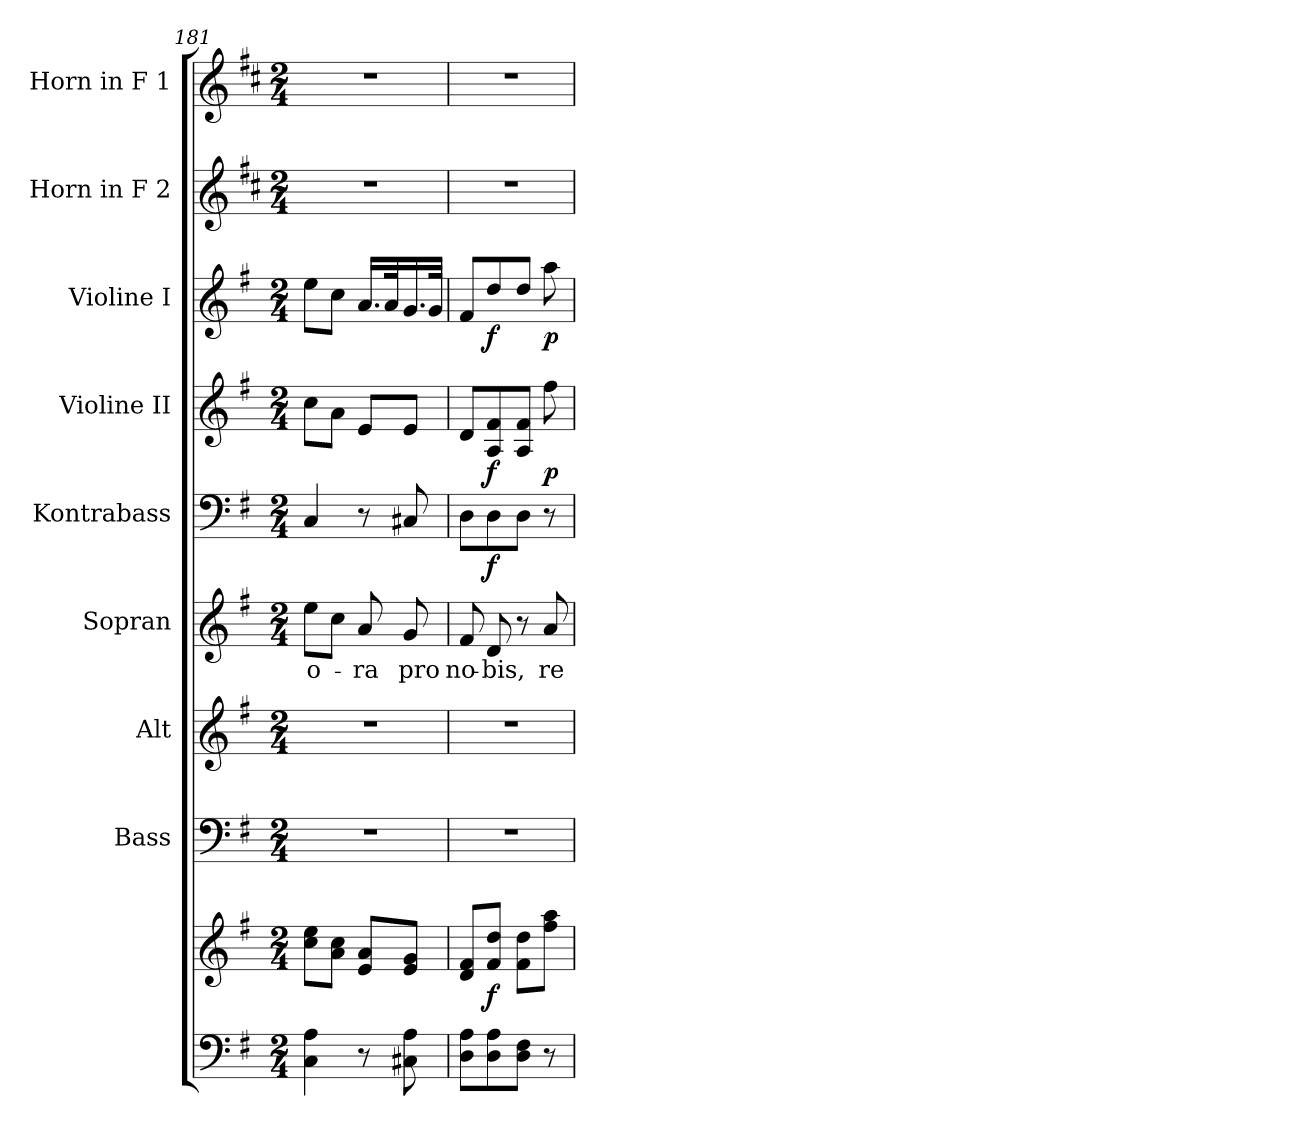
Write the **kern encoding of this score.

**kern	**kern	**dynam	**kern	**kern	**kern	**text	**kern	**dynam	**kern	**dynam	**kern	**dynam	**kern	**kern
*part9	*part9	*part9	*part8	*part7	*part6	*part6	*part5	*part5	*part4	*part4	*part3	*part3	*part2	*part1
*staff10	*staff9	*staff9/10	*staff8	*staff7	*staff6	*staff6	*staff5	*staff5	*staff4	*staff4	*staff3	*staff3	*staff2	*staff1
*	*	*	*I"Bass	*I"Alt	*I"Sopran	*	*I"Kontrabass	*	*I"Violine II	*	*I"Violine I	*	*I"Horn in F 2	*I"Horn in F 1
*	*	*	*I'B.	*I'A.	*I'S.	*	*I'Kb.	*	*I'Vl. II	*	*I'Vl. I	*	*I'Hrn. 2	*I'Hrn. 1
*clefF4	*clefG2	*	*clefF4	*clefG2	*clefG2	*	*clefF4	*	*clefG2	*	*clefG2	*	*clefG2	*clefG2
*	*	*	*	*	*	*	*ITrd7c12	*	*	*	*	*	*ITrd4c7	*ITrd4c7
*k[f#]	*k[f#]	*	*k[f#]	*k[f#]	*k[f#]	*	*k[f#]	*	*k[f#]	*	*k[f#]	*	*k[f#]	*k[f#]
*G:	*G:	*	*G:	*G:	*G:	*	*G:	*	*G:	*	*G:	*	*G:	*G:
*M2/4	*M2/4	*	*M2/4	*M2/4	*M2/4	*	*M2/4	*	*M2/4	*	*M2/4	*	*M2/4	*M2/4
=181	=181	=181	=181	=181	=181	=181	=181	=181	=181	=181	=181	=181	=181	=181
!	!	!	!	!	!	!LO:LY:b	!	!	!	!	!	!	!	!
4C\ 4A\	8cc\ 8ee\L	.	2r	2r	8ee\L	o-	4CC/	.	8cc\L	.	8ee\L	.	2r	2r
.	8a\ 8cc\J	.	.	.	8cc\J	.	.	.	8a\J	.	8cc\J	.	.	.
!	!	!	!	!	!	!LO:LY:b	!	!	!	!	!	!	!	!
8r	8e/ 8a/L	.	.	.	8a/	-ra	8r	.	8e/L	.	16.a/LL	.	.	.
.	.	.	.	.	.	.	.	.	.	.	32a/k	.	.	.
!	!	!	!	!	!	!LO:LY:b	!	!	!	!	!	!	!	!
8C#X\ 8A\	8e/ 8g/J	.	.	.	8g/	pro	8CC#X/	.	8e/J	.	16.g/	.	.	.
.	.	.	.	.	.	.	.	.	.	.	32g/JJk	.	.	.
=182	=182	=182	=182	=182	=182	=182	=182	=182	=182	=182	=182	=182	=182	=182
!	!	!	!	!	!	!LO:LY:b	!	!	!	!	!	!	!	!
8D\ 8A\L	8d/ 8f#/L	.	2r	2r	8f#/	no-	8DD\L	.	8d/L	.	8f#/L	.	2r	2r
!	!	!LO:DY:b	!	!	!	!LO:LY:b	!	!LO:DY:b	!	!LO:DY:b	!	!LO:DY:b	!	!
8D\ 8A\	8f#/ 8dd/J	f	.	.	8d/	-bis,	8DD\	f	8A/ 8f#/	f	8dd/	f	.	.
8D\ 8F#\J	8f#\ 8dd\L	.	.	.	8r	.	8DD\J	.	8A/ 8f#/J	.	8dd/J	.	.	.
!	!	!	!	!	!	!LO:LY:b	!	!	!	!LO:DY:b	!	!LO:DY:b	!	!
8r	8ff#\ 8aa\J	.	.	.	8a/	re-	8r	.	8ff#\	p	8aa\	p	.	.
=	=	=	=	=	=	=	=	=	=	=	=	=	=	=
*-	*-	*-	*-	*-	*-	*-	*-	*-	*-	*-	*-	*-	*-	*-
